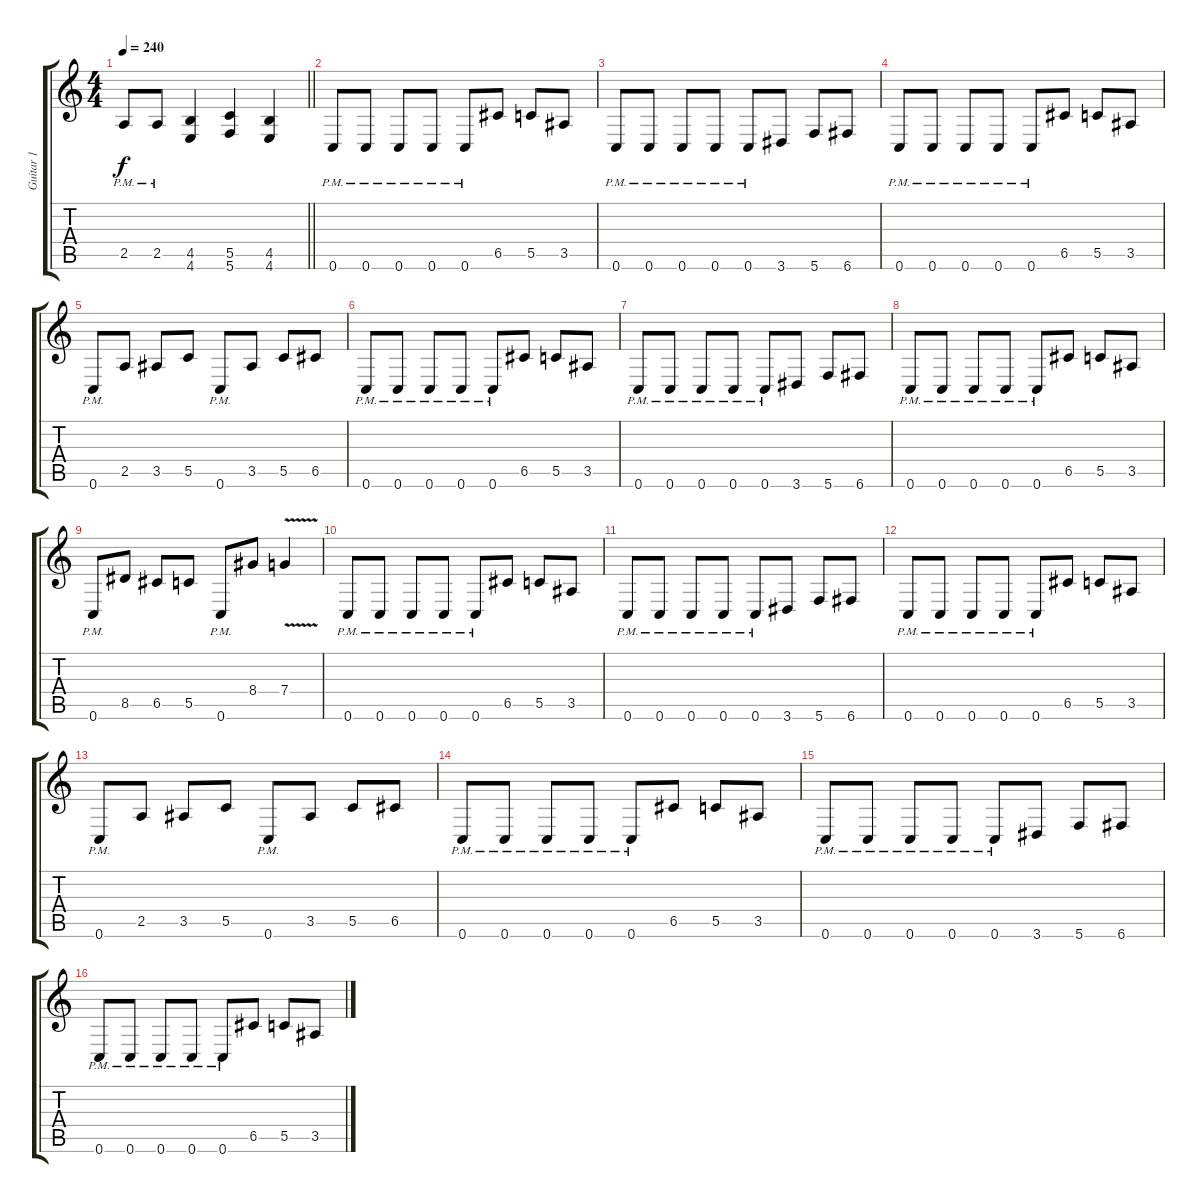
\track ("Guitar 1" "Guitar 1") {instrument distortionguitar}
\staff {score tabs}
\tuning (D4 A3 F3 C3 G2 C2) {hide}
\ts (4 4)
\tempo 240
\clef g2
\barLineRight lightlight
\ks c
2.5{pm}.8{dy f} 2.5{pm}.8 (4.5 4.6).4 (5.5 5.6).4 (4.5 4.6).4 |
0.6{pm}.8 0.6{pm}.8 0.6{pm}.8 0.6{pm}.8 0.6{pm}.8 6.5.8 5.5.8 3.5.8 |
0.6{pm}.8 0.6{pm}.8 0.6{pm}.8 0.6{pm}.8 0.6{pm}.8 3.6.8 5.6.8 6.6.8 |
0.6{pm}.8 0.6{pm}.8 0.6{pm}.8 0.6{pm}.8 0.6{pm}.8 6.5.8 5.5.8 3.5.8 |
0.6{pm}.8 2.5.8 3.5.8 5.5.8 0.6{pm}.8 3.5.8 5.5.8 6.5.8 |
0.6{pm}.8 0.6{pm}.8 0.6{pm}.8 0.6{pm}.8 0.6{pm}.8 6.5.8 5.5.8 3.5.8 |
0.6{pm}.8 0.6{pm}.8 0.6{pm}.8 0.6{pm}.8 0.6{pm}.8 3.6.8 5.6.8 6.6.8 |
0.6{pm}.8 0.6{pm}.8 0.6{pm}.8 0.6{pm}.8 0.6{pm}.8 6.5.8 5.5.8 3.5.8 |
0.6{pm}.8 8.5.8 6.5.8 5.5.8 0.6{pm}.8 8.4.8 7.4{v}.4 |
0.6{pm}.8 0.6{pm}.8 0.6{pm}.8 0.6{pm}.8 0.6{pm}.8 6.5.8 5.5.8 3.5.8 |
0.6{pm}.8 0.6{pm}.8 0.6{pm}.8 0.6{pm}.8 0.6{pm}.8 3.6.8 5.6.8 6.6.8 |
0.6{pm}.8 0.6{pm}.8 0.6{pm}.8 0.6{pm}.8 0.6{pm}.8 6.5.8 5.5.8 3.5.8 |
0.6{pm}.8 2.5.8 3.5.8 5.5.8 0.6{pm}.8 3.5.8 5.5.8 6.5.8 |
0.6{pm}.8 0.6{pm}.8 0.6{pm}.8 0.6{pm}.8 0.6{pm}.8 6.5.8 5.5.8 3.5.8 |
0.6{pm}.8 0.6{pm}.8 0.6{pm}.8 0.6{pm}.8 0.6{pm}.8 3.6.8 5.6.8 6.6.8 |
0.6{pm}.8 0.6{pm}.8 0.6{pm}.8 0.6{pm}.8 0.6{pm}.8 6.5.8 5.5.8 3.5.8
